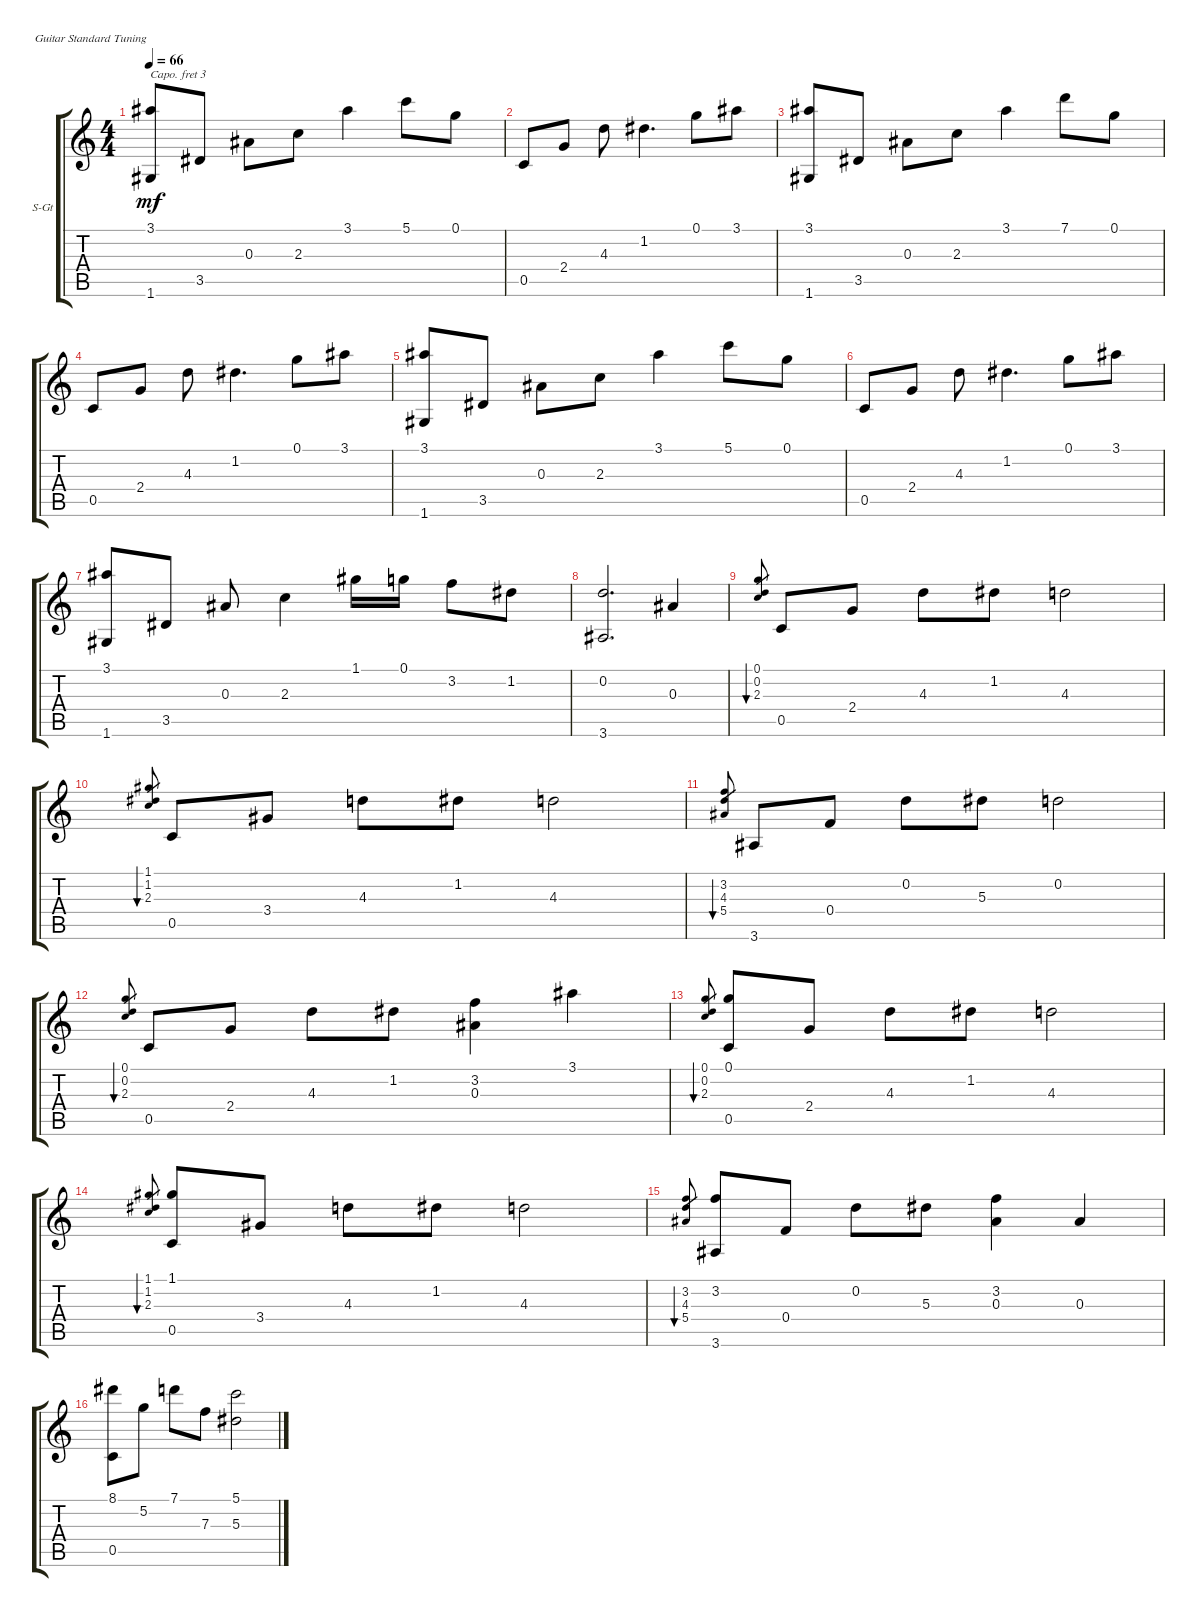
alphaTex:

\defaultSystemsLayout 4
\bracketExtendMode groupsimilarinstruments
\firstSystemTrackNameOrientation horizontal
\otherSystemsTrackNameOrientation horizontal
\track ("Steel Guitar" "S-Gt") {instrument acousticguitarsteel}
\staff {score tabs}
\capo 3
\tuning (E4 B3 G3 D3 A2 E2)
\ts (4 4)
\tempo 66
\clef g2
\ks c
(3.1 1.6).8{dy mf} 3.5.8 0.3.8 2.3.8 3.1.4 5.1.8 0.1.8 |
0.5.8 2.4.8 4.3.8 1.2.4{d} 0.1.8 3.1.8 |
(3.1 1.6).8 3.5.8 0.3.8 2.3.8 3.1.4 7.1.8 0.1.8 |
0.5.8 2.4.8 4.3.8 1.2.4{d} 0.1.8 3.1.8 |
(3.1 1.6).8 3.5.8 0.3.8 2.3.8 3.1.4 5.1.8 0.1.8 |
0.5.8 2.4.8 4.3.8 1.2.4{d} 0.1.8 3.1.8 |
(3.1 1.6).8 3.5.8 0.3.8 2.3.4 1.1.16 0.1.16 3.2.8 1.2.8 |
(3.6 0.2).2{d} 0.3.4 |
(0.1 0.2 2.3).8{bu 100 gr} 0.5.8 2.4.8 4.3.8 1.2.8 4.3.2 |
(1.1 1.2 2.3).8{bu 100 gr} 0.5.8 3.4.8 4.3.8 1.2.8 4.3.2 |
(3.2 4.3 5.4).8{bu 100 gr} 3.6.8 0.4.8 0.2.8 5.3.8 0.2.2 |
(0.1 0.2 2.3).8{bu 100 gr} 0.5.8 2.4.8 4.3.8 1.2.8 (0.3 3.2).4 3.1.4 |
(0.1 0.2 2.3).8{bu 100 gr} (0.5 0.1).8 2.4.8 4.3.8 1.2.8 4.3.2 |
(1.1 1.2 2.3).8{bu 100 gr} (0.5 1.1).8 3.4.8 4.3.8 1.2.8 4.3.2 |
(3.2 4.3 5.4).8{bu 100 gr} (3.6 3.2).8 0.4.8 0.2.8 5.3.8 (0.3 3.2).4 0.3.4 |
(0.5 8.1).8 5.2.8 7.1.8 7.3.8 (5.1 5.3).2
